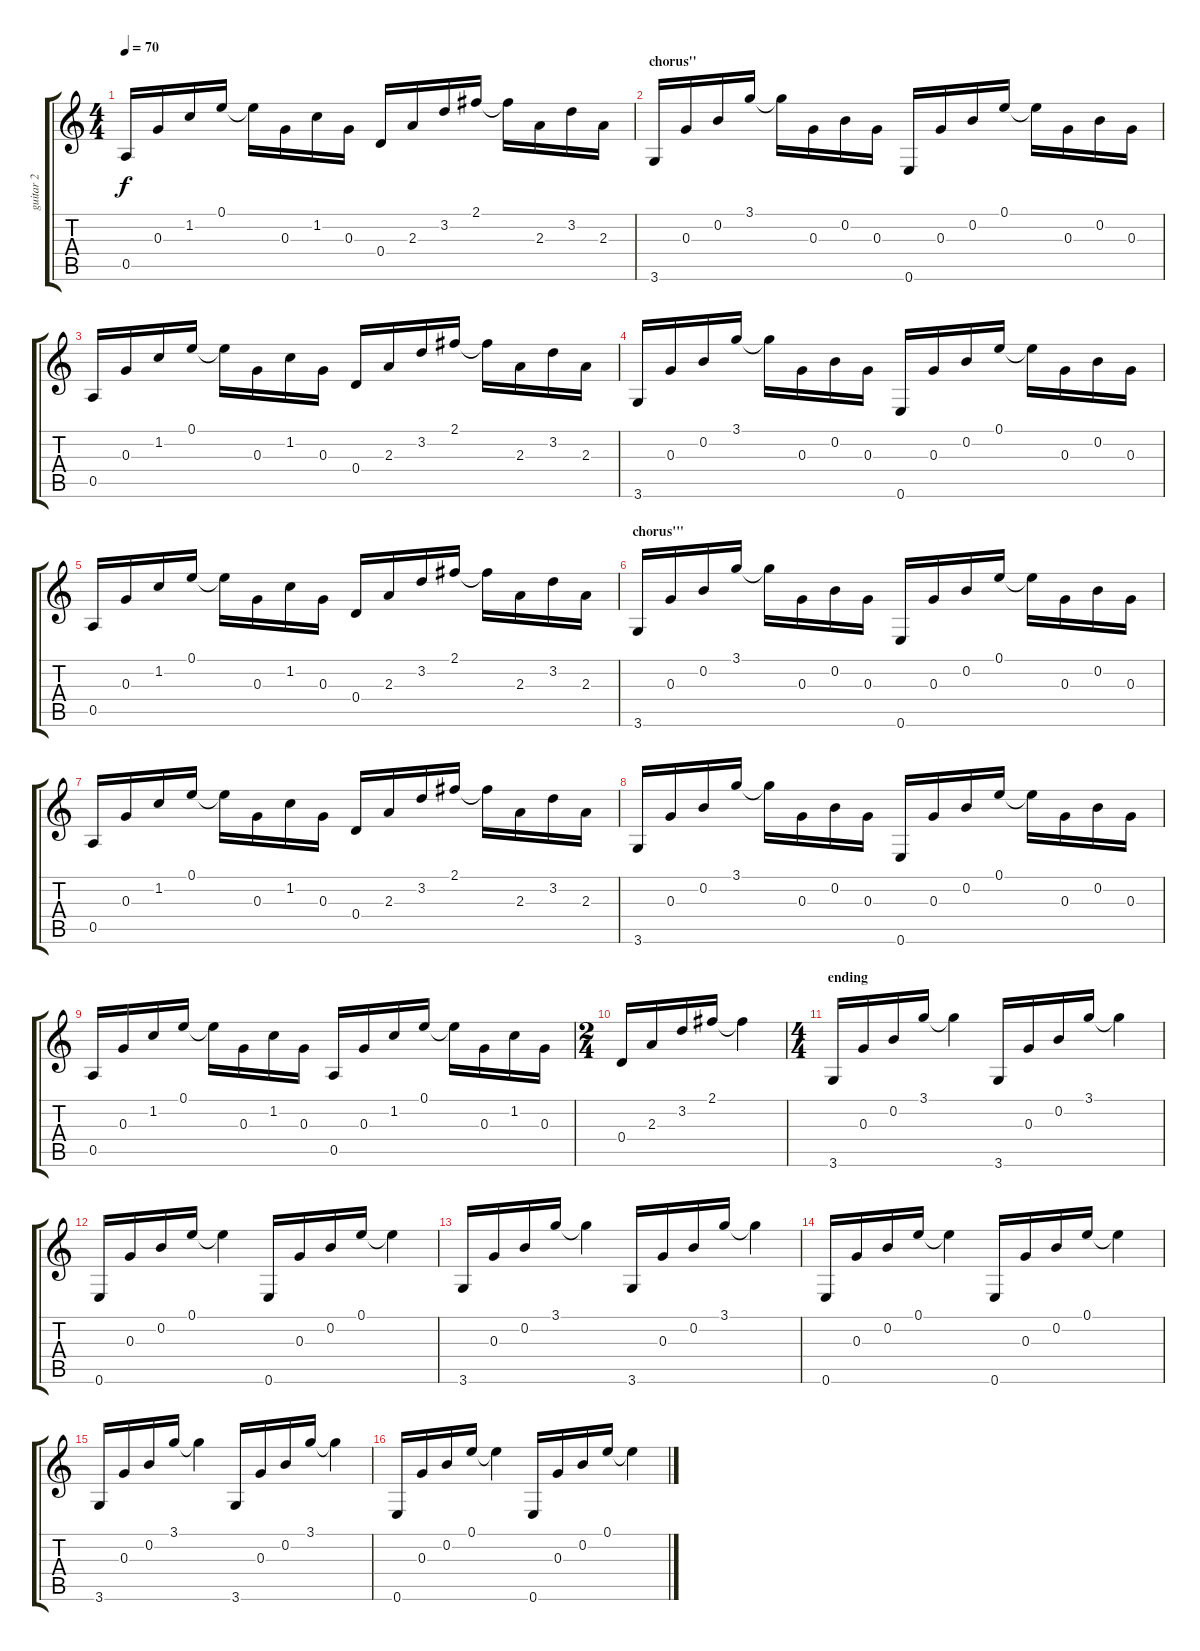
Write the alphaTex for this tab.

\track ("guitar 2" "guitar 2") {instrument electricguitarclean}
\staff {score tabs}
\tuning (E4 B3 G3 D3 A2 E2) {hide}
\ts (4 4)
\tempo 70
\clef g2
\ks c
0.5.16{dy f} 0.3.16 1.2.16 0.1.16 0.1{t}.16 0.3.16 1.2.16 0.3.16 0.4.16 2.3.16 3.2.16 2.1.16 2.1{t}.16 2.3.16 3.2.16 2.3.16 |
\section ("" "chorus''")
3.6.16 0.3.16 0.2.16 3.1.16 3.1{t}.16 0.3.16 0.2.16 0.3.16 0.6.16 0.3.16 0.2.16 0.1.16 0.1{t}.16 0.3.16 0.2.16 0.3.16 |
0.5.16 0.3.16 1.2.16 0.1.16 0.1{t}.16 0.3.16 1.2.16 0.3.16 0.4.16 2.3.16 3.2.16 2.1.16 2.1{t}.16 2.3.16 3.2.16 2.3.16 |
3.6.16 0.3.16 0.2.16 3.1.16 3.1{t}.16 0.3.16 0.2.16 0.3.16 0.6.16 0.3.16 0.2.16 0.1.16 0.1{t}.16 0.3.16 0.2.16 0.3.16 |
0.5.16 0.3.16 1.2.16 0.1.16 0.1{t}.16 0.3.16 1.2.16 0.3.16 0.4.16 2.3.16 3.2.16 2.1.16 2.1{t}.16 2.3.16 3.2.16 2.3.16 |
\section ("" "chorus'''")
3.6.16 0.3.16 0.2.16 3.1.16 3.1{t}.16 0.3.16 0.2.16 0.3.16 0.6.16 0.3.16 0.2.16 0.1.16 0.1{t}.16 0.3.16 0.2.16 0.3.16 |
0.5.16 0.3.16 1.2.16 0.1.16 0.1{t}.16 0.3.16 1.2.16 0.3.16 0.4.16 2.3.16 3.2.16 2.1.16 2.1{t}.16 2.3.16 3.2.16 2.3.16 |
3.6.16 0.3.16 0.2.16 3.1.16 3.1{t}.16 0.3.16 0.2.16 0.3.16 0.6.16 0.3.16 0.2.16 0.1.16 0.1{t}.16 0.3.16 0.2.16 0.3.16 |
0.5.16 0.3.16 1.2.16 0.1.16 0.1{t}.16 0.3.16 1.2.16 0.3.16 0.5.16 0.3.16 1.2.16 0.1.16 0.1{t}.16 0.3.16 1.2.16 0.3.16 |
\ts (2 4)
0.4.16 2.3.16 3.2.16 2.1.16 2.1{t}.4 |
\ts (4 4)
\section ("" "ending")
3.6.16 0.3.16 0.2.16 3.1.16 3.1{t}.4 3.6.16 0.3.16 0.2.16 3.1.16 3.1{t}.4 |
0.6.16 0.3.16 0.2.16 0.1.16 0.1{t}.4 0.6.16 0.3.16 0.2.16 0.1.16 0.1{t}.4 |
3.6.16 0.3.16 0.2.16 3.1.16 3.1{t}.4 3.6.16 0.3.16 0.2.16 3.1.16 3.1{t}.4 |
0.6.16 0.3.16 0.2.16 0.1.16 0.1{t}.4 0.6.16 0.3.16 0.2.16 0.1.16 0.1{t}.4 |
3.6.16 0.3.16 0.2.16 3.1.16 3.1{t}.4 3.6.16 0.3.16 0.2.16 3.1.16 3.1{t}.4 |
0.6.16 0.3.16 0.2.16 0.1.16 0.1{t}.4 0.6.16 0.3.16 0.2.16 0.1.16 0.1{t}.4
